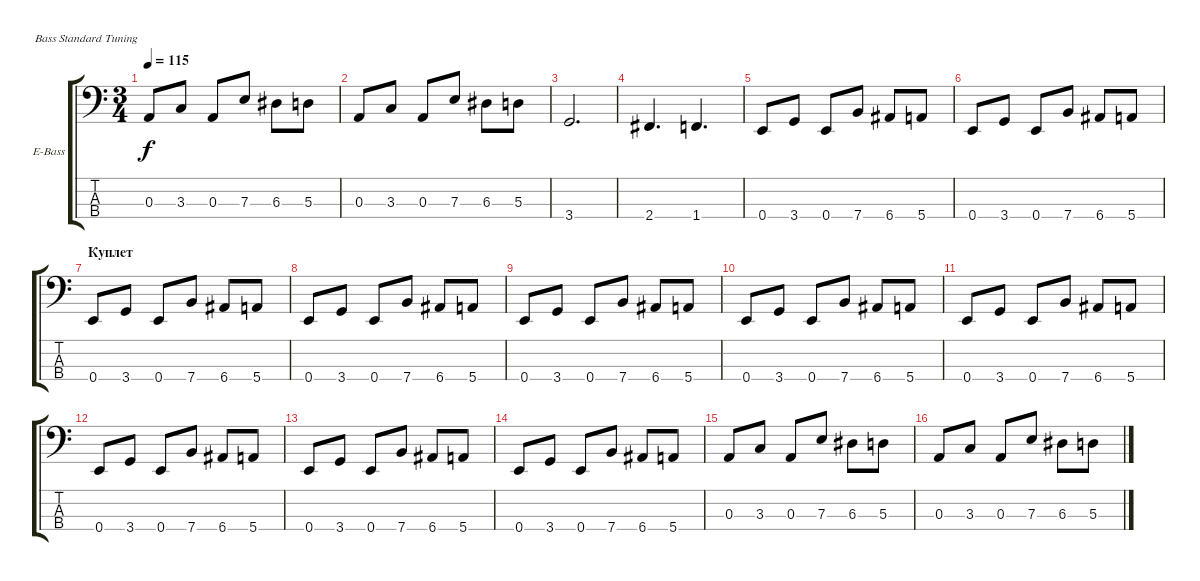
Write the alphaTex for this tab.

\defaultSystemsLayout 4
\bracketExtendMode groupsimilarinstruments
\firstSystemTrackNameOrientation horizontal
\otherSystemsTrackNameOrientation horizontal
\track ("А. Андреев" "E-Bass") {instrument electricbassfinger}
\staff {score tabs}
\tuning (G2 D2 A1 E1)
\ts (3 4)
\tempo 115
\clef f4
\ks c
0.3.8{dy f} 3.3.8 0.3.8 7.3.8 6.3.8 5.3.8 |
0.3.8 3.3.8 0.3.8 7.3.8 6.3.8 5.3.8 |
3.4.2{d} |
2.4.4{d} 1.4.4{d} |
0.4.8 3.4.8 0.4.8 7.4.8 6.4.8 5.4.8 |
0.4.8 3.4.8 0.4.8 7.4.8 6.4.8 5.4.8 |
\section ("" "Куплет")
0.4.8 3.4.8 0.4.8 7.4.8 6.4.8 5.4.8 |
0.4.8 3.4.8 0.4.8 7.4.8 6.4.8 5.4.8 |
0.4.8 3.4.8 0.4.8 7.4.8 6.4.8 5.4.8 |
0.4.8 3.4.8 0.4.8 7.4.8 6.4.8 5.4.8 |
0.4.8 3.4.8 0.4.8 7.4.8 6.4.8 5.4.8 |
0.4.8 3.4.8 0.4.8 7.4.8 6.4.8 5.4.8 |
0.4.8 3.4.8 0.4.8 7.4.8 6.4.8 5.4.8 |
0.4.8 3.4.8 0.4.8 7.4.8 6.4.8 5.4.8 |
0.3.8 3.3.8 0.3.8 7.3.8 6.3.8 5.3.8 |
0.3.8 3.3.8 0.3.8 7.3.8 6.3.8 5.3.8
